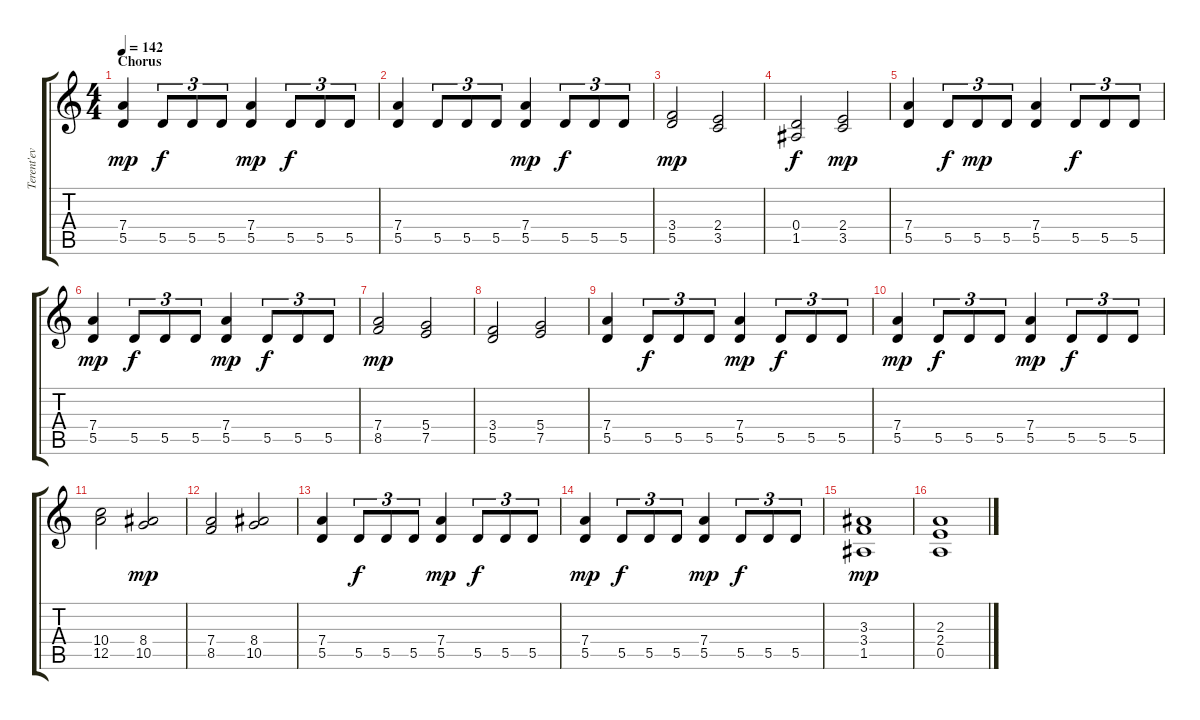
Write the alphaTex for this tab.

\track ("Terent'ev" "Terent'ev") {instrument distortionguitar}
\staff {score tabs}
\tuning (E4 B3 G3 D3 A2 E2) {hide}
\ts (4 4)
\section ("" "Chorus")
\tempo 142
\clef g2
\ks c
(7.4 5.5).4{dy mp} 5.5.8{tu (3 2) dy f} 5.5.8{tu (3 2)} 5.5.8{tu (3 2)} (7.4 5.5).4{dy mp} 5.5.8{tu (3 2) dy f} 5.5.8{tu (3 2)} 5.5.8{tu (3 2)} |
(7.4 5.5).4 5.5.8{tu (3 2)} 5.5.8{tu (3 2)} 5.5.8{tu (3 2)} (7.4 5.5).4{dy mp} 5.5.8{tu (3 2) dy f} 5.5.8{tu (3 2)} 5.5.8{tu (3 2)} |
(3.4 5.5).2{dy mp} (2.4 3.5).2 |
(0.4 1.5).2{dy f} (2.4 3.5).2{dy mp} |
(7.4 5.5).4 5.5.8{tu (3 2) dy f} 5.5.8{tu (3 2) dy mp} 5.5.8{tu (3 2)} (7.4 5.5).4 5.5.8{tu (3 2) dy f} 5.5.8{tu (3 2)} 5.5.8{tu (3 2)} |
(7.4 5.5).4{dy mp} 5.5.8{tu (3 2) dy f} 5.5.8{tu (3 2)} 5.5.8{tu (3 2)} (7.4 5.5).4{dy mp} 5.5.8{tu (3 2) dy f} 5.5.8{tu (3 2)} 5.5.8{tu (3 2)} |
(7.4 8.5).2{dy mp} (5.4 7.5).2 |
(3.4 5.5).2 (5.4 7.5).2 |
(7.4 5.5).4 5.5.8{tu (3 2) dy f} 5.5.8{tu (3 2)} 5.5.8{tu (3 2)} (7.4 5.5).4{dy mp} 5.5.8{tu (3 2) dy f} 5.5.8{tu (3 2)} 5.5.8{tu (3 2)} |
(7.4 5.5).4{dy mp} 5.5.8{tu (3 2) dy f} 5.5.8{tu (3 2)} 5.5.8{tu (3 2)} (7.4 5.5).4{dy mp} 5.5.8{tu (3 2) dy f} 5.5.8{tu (3 2)} 5.5.8{tu (3 2)} |
(10.4 12.5).2 (8.4 10.5).2{dy mp} |
(7.4 8.5).2 (8.4 10.5).2 |
(7.4 5.5).4 5.5.8{tu (3 2) dy f} 5.5.8{tu (3 2)} 5.5.8{tu (3 2)} (7.4 5.5).4{dy mp} 5.5.8{tu (3 2) dy f} 5.5.8{tu (3 2)} 5.5.8{tu (3 2)} |
(7.4 5.5).4{dy mp} 5.5.8{tu (3 2) dy f} 5.5.8{tu (3 2)} 5.5.8{tu (3 2)} (7.4 5.5).4{dy mp} 5.5.8{tu (3 2) dy f} 5.5.8{tu (3 2)} 5.5.8{tu (3 2)} |
(3.3 3.4 1.5).1{dy mp} |
(2.3 2.4 0.5).1
